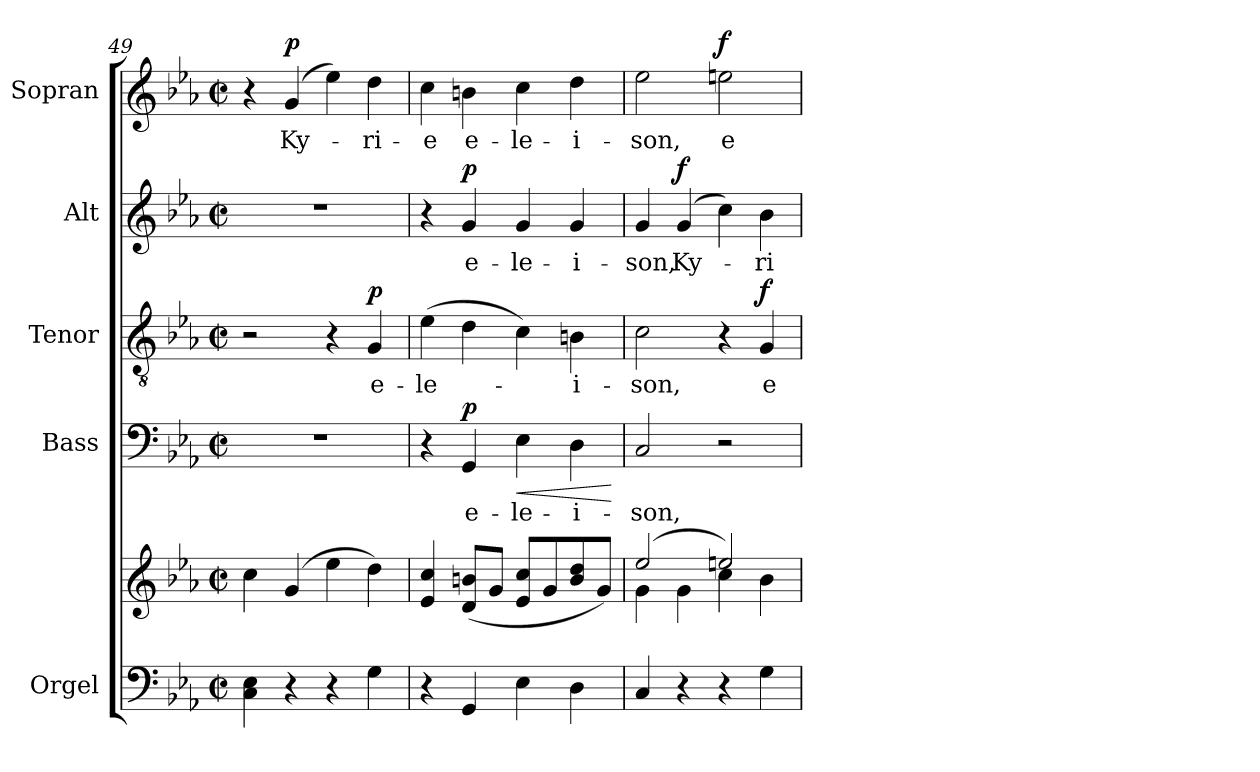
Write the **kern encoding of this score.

**kern	**kern	**kern	**text	**dynam	**kern	**text	**dynam	**kern	**text	**dynam	**kern	**text	**dynam
*part5	*part5	*part4	*part4	*part4	*part3	*part3	*part3	*part2	*part2	*part2	*part1	*part1	*part1
*staff6	*staff5	*staff4	*staff4	*staff4	*staff3	*staff3	*staff3	*staff2	*staff2	*staff2	*staff1	*staff1	*staff1
*I"Orgel	*	*I"Bass	*	*	*I"Tenor	*	*	*I"Alt	*	*	*I"Sopran	*	*
*I'Org.	*	*I'B.	*	*	*I'T.	*	*	*I'A.	*	*	*I'S.	*	*
*clefF4	*clefG2	*clefF4	*	*	*clefGv2	*	*	*clefG2	*	*	*clefG2	*	*
*k[b-e-a-]	*k[b-e-a-]	*k[b-e-a-]	*	*	*k[b-e-a-]	*	*	*k[b-e-a-]	*	*	*k[b-e-a-]	*	*
*E-:	*E-:	*E-:	*	*	*E-:	*	*	*E-:	*	*	*E-:	*	*
*M2/2	*M2/2	*M2/2	*	*	*M2/2	*	*	*M2/2	*	*	*M2/2	*	*
*met(c|)	*met(c|)	*met(c|)	*	*	*met(c|)	*	*	*met(c|)	*	*	*met(c|)	*	*
=49	=49	=49	=49	=49	=49	=49	=49	=49	=49	=49	=49	=49	=49
4C\ 4E-\	4cc\	1r	.	.	2r	.	.	1r	.	.	4r	.	.
!	!	!	!	!	!	!	!	!	!	!	!	!LO:LY:b	!LO:DY:a
4r	(4g/	.	.	.	.	.	.	.	.	.	(4g/	Ky-	p
4r	4ee-\	.	.	.	4r	.	.	.	.	.	4ee-\)	.	.
!	!	!	!	!	!	!LO:LY:b	!LO:DY:a	!	!	!	!	!LO:LY:b	!
4G\	4dd\)	.	.	.	4G/	e-	p	.	.	.	4dd\	-ri-	.
=50	=50	=50	=50	=50	=50	=50	=50	=50	=50	=50	=50	=50	=50
!	!	!	!	!	!	!LO:LY:b	!	!	!	!	!	!LO:LY:b	!
4r	4e-/ 4cc/	4r	.	.	(>4e-\	-le-	.	4r	.	.	4cc\	-e	.
!	!	!	!LO:LY:b	!LO:DY:a	!	!	!	!	!LO:LY:b	!LO:DY:a	!	!LO:LY:b	!
4GG/	(<8d/ 8bn/L	4GG/	e-	p	4d\	.	.	4g/	e-	p	4bn\	e-	.
.	8g/J	.	.	.	.	.	.	.	.	.	.	.	.
!	!	!	!LO:LY:b	!LO:HP:b	!	!	!	!	!LO:LY:b	!	!	!LO:LY:b	!
4E-\	8e-/ 8cc/L	4E-\	-le-	<	4c\)	.	.	4g/	-le-	.	4cc\	-le-	.
.	8g/	.	.	.	.	.	.	.	.	.	.	.	.
!	!	!	!LO:LY:b	!	!	!LO:LY:b	!	!	!LO:LY:b	!	!	!LO:LY:b	!
4D\	8b/ 8dd/	4D\	-i-	.	4Bn\	-i-	.	4g/	-i-	.	4dd\	-i-	.
.	8g/J)	.	.	.	.	.	.	.	.	.	.	.	.
.	.	.	.	[	.	.	.	.	.	.	.	.	.
=51	=51	=51	=51	=51	=51	=51	=51	=51	=51	=51	=51	=51	=51
*	*^	*	*	*	*	*	*	*	*	*	*	*	*
!	!	!	!	!LO:LY:b	!	!	!LO:LY:b	!	!	!LO:LY:b	!	!	!LO:LY:b	!
4C/	(2ee-/	4g\	2C/	-son,	.	2c\	-son,	.	4g/	-son,	.	2ee-\	-son,	.
!	!	!	!	!	!	!	!	!	!	!LO:LY:b	!LO:DY:a	!	!	!
4r	.	4g\	.	.	.	.	.	.	(4g/	Ky-	f	.	.	.
!	!	!	!	!	!	!	!	!	!	!	!	!	!LO:LY:b	!LO:DY:a
4r	2een/)	4cc\	2r	.	.	4r	.	.	4cc\)	.	.	2een\	e-	f
!	!	!	!	!	!	!	!LO:LY:b	!LO:DY:a	!	!LO:LY:b	!	!	!	!
4G\	.	4b-\	.	.	.	4G/	e-	f	4b-\	-ri-	.	.	.	.
*	*v	*v	*	*	*	*	*	*	*	*	*	*	*	*
=	=	=	=	=	=	=	=	=	=	=	=	=	=
*-	*-	*-	*-	*-	*-	*-	*-	*-	*-	*-	*-	*-	*-
